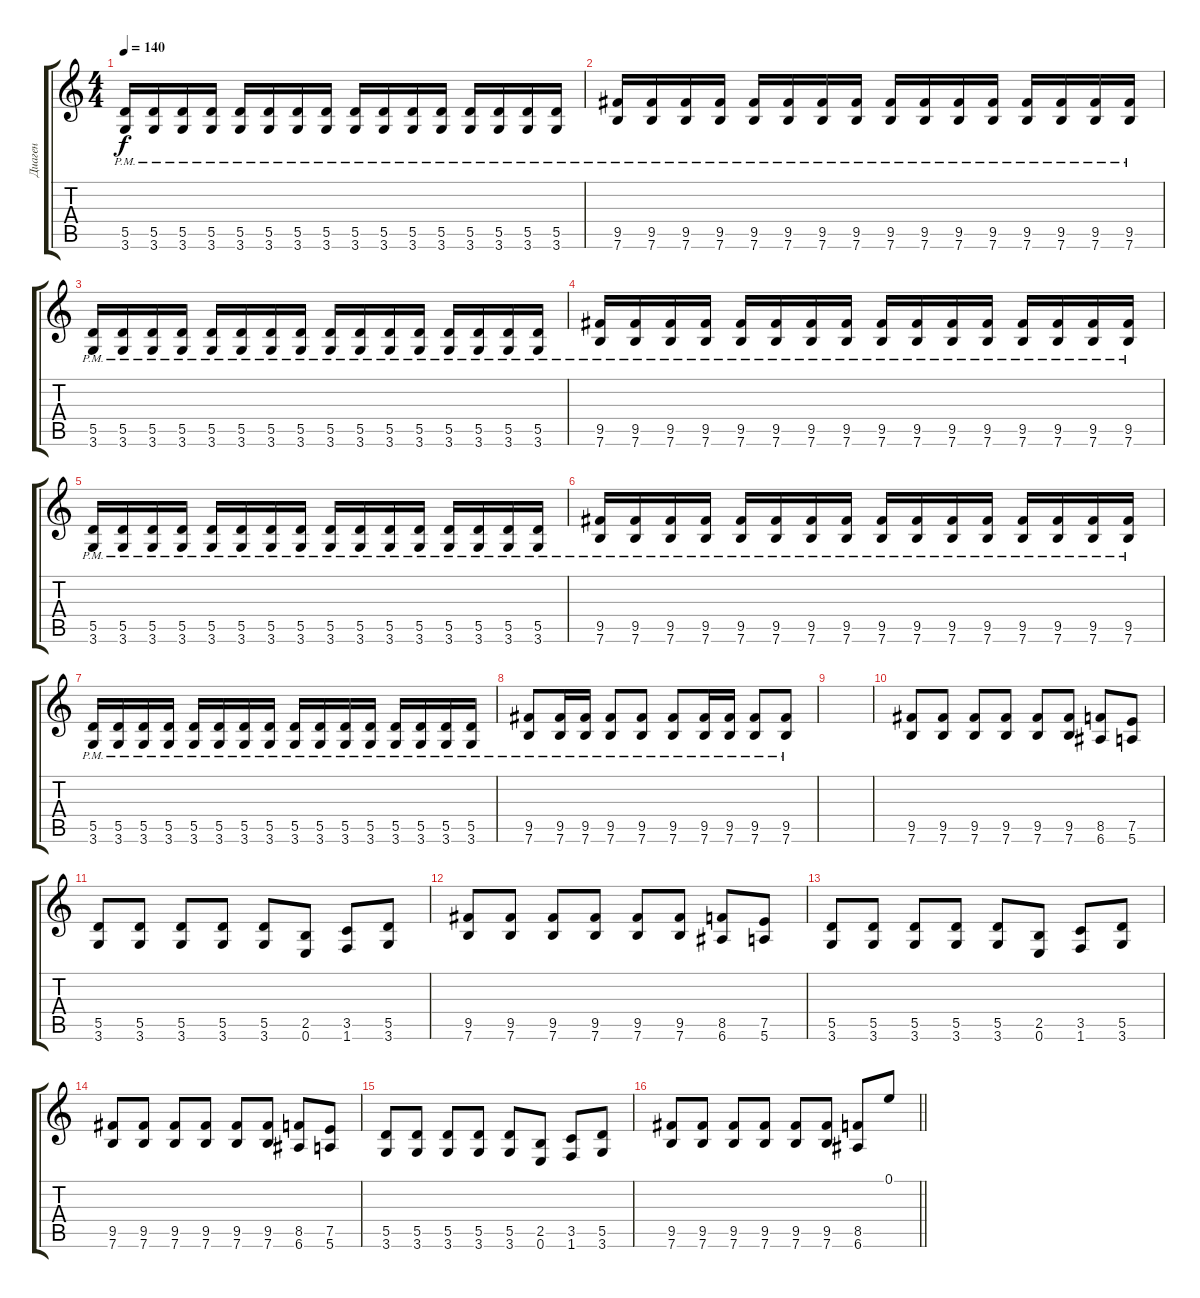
\track ("Диаген" "Диаген") {instrument overdrivenguitar}
\staff {score tabs}
\tuning (E4 B3 G3 D3 A2 E2) {hide}
\ts (4 4)
\tempo 140
\clef g2
\ks c
(5.5{pm} 3.6{pm}).16{dy f} (5.5{pm} 3.6{pm}).16 (5.5{pm} 3.6{pm}).16 (5.5{pm} 3.6{pm}).16 (5.5{pm} 3.6{pm}).16 (5.5{pm} 3.6{pm}).16 (5.5{pm} 3.6{pm}).16 (5.5{pm} 3.6{pm}).16 (5.5{pm} 3.6{pm}).16 (5.5{pm} 3.6{pm}).16 (5.5{pm} 3.6{pm}).16 (5.5{pm} 3.6{pm}).16 (5.5{pm} 3.6{pm}).16 (5.5{pm} 3.6{pm}).16 (5.5{pm} 3.6{pm}).16 (5.5{pm} 3.6{pm}).16 |
(9.5{pm} 7.6{pm}).16 (9.5{pm} 7.6{pm}).16 (9.5{pm} 7.6{pm}).16 (9.5{pm} 7.6{pm}).16 (9.5{pm} 7.6{pm}).16 (9.5{pm} 7.6{pm}).16 (9.5{pm} 7.6{pm}).16 (9.5{pm} 7.6{pm}).16 (9.5{pm} 7.6{pm}).16 (9.5{pm} 7.6{pm}).16 (9.5{pm} 7.6{pm}).16 (9.5{pm} 7.6{pm}).16 (9.5{pm} 7.6{pm}).16 (9.5{pm} 7.6{pm}).16 (9.5{pm} 7.6{pm}).16 (9.5{pm} 7.6{pm}).16 |
(5.5{pm} 3.6{pm}).16 (5.5{pm} 3.6{pm}).16 (5.5{pm} 3.6{pm}).16 (5.5{pm} 3.6{pm}).16 (5.5{pm} 3.6{pm}).16 (5.5{pm} 3.6{pm}).16 (5.5{pm} 3.6{pm}).16 (5.5{pm} 3.6{pm}).16 (5.5{pm} 3.6{pm}).16 (5.5{pm} 3.6{pm}).16 (5.5{pm} 3.6{pm}).16 (5.5{pm} 3.6{pm}).16 (5.5{pm} 3.6{pm}).16 (5.5{pm} 3.6{pm}).16 (5.5{pm} 3.6{pm}).16 (5.5{pm} 3.6{pm}).16 |
(9.5{pm} 7.6{pm}).16 (9.5{pm} 7.6{pm}).16 (9.5{pm} 7.6{pm}).16 (9.5{pm} 7.6{pm}).16 (9.5{pm} 7.6{pm}).16 (9.5{pm} 7.6{pm}).16 (9.5{pm} 7.6{pm}).16 (9.5{pm} 7.6{pm}).16 (9.5{pm} 7.6{pm}).16 (9.5{pm} 7.6{pm}).16 (9.5{pm} 7.6{pm}).16 (9.5{pm} 7.6{pm}).16 (9.5{pm} 7.6{pm}).16 (9.5{pm} 7.6{pm}).16 (9.5{pm} 7.6{pm}).16 (9.5{pm} 7.6{pm}).16 |
(5.5{pm} 3.6{pm}).16 (5.5{pm} 3.6{pm}).16 (5.5{pm} 3.6{pm}).16 (5.5{pm} 3.6{pm}).16 (5.5{pm} 3.6{pm}).16 (5.5{pm} 3.6{pm}).16 (5.5{pm} 3.6{pm}).16 (5.5{pm} 3.6{pm}).16 (5.5{pm} 3.6{pm}).16 (5.5{pm} 3.6{pm}).16 (5.5{pm} 3.6{pm}).16 (5.5{pm} 3.6{pm}).16 (5.5{pm} 3.6{pm}).16 (5.5{pm} 3.6{pm}).16 (5.5{pm} 3.6{pm}).16 (5.5{pm} 3.6{pm}).16 |
(9.5{pm} 7.6{pm}).16 (9.5{pm} 7.6{pm}).16 (9.5{pm} 7.6{pm}).16 (9.5{pm} 7.6{pm}).16 (9.5{pm} 7.6{pm}).16 (9.5{pm} 7.6{pm}).16 (9.5{pm} 7.6{pm}).16 (9.5{pm} 7.6{pm}).16 (9.5{pm} 7.6{pm}).16 (9.5{pm} 7.6{pm}).16 (9.5{pm} 7.6{pm}).16 (9.5{pm} 7.6{pm}).16 (9.5{pm} 7.6{pm}).16 (9.5{pm} 7.6{pm}).16 (9.5{pm} 7.6{pm}).16 (9.5{pm} 7.6{pm}).16 |
(5.5{pm} 3.6{pm}).16 (5.5{pm} 3.6{pm}).16 (5.5{pm} 3.6{pm}).16 (5.5{pm} 3.6{pm}).16 (5.5{pm} 3.6{pm}).16 (5.5{pm} 3.6{pm}).16 (5.5{pm} 3.6{pm}).16 (5.5{pm} 3.6{pm}).16 (5.5{pm} 3.6{pm}).16 (5.5{pm} 3.6{pm}).16 (5.5{pm} 3.6{pm}).16 (5.5{pm} 3.6{pm}).16 (5.5{pm} 3.6{pm}).16 (5.5{pm} 3.6{pm}).16 (5.5{pm} 3.6{pm}).16 (5.5{pm} 3.6{pm}).16 |
(9.5{pm} 7.6{pm}).8 (9.5{pm} 7.6{pm}).16 (9.5{pm} 7.6{pm}).16 (9.5{pm} 7.6{pm}).8 (9.5{pm} 7.6{pm}).8 (9.5{pm} 7.6{pm}).8 (9.5{pm} 7.6{pm}).16 (9.5{pm} 7.6{pm}).16 (9.5{pm} 7.6{pm}).8 (9.5{pm} 7.6{pm}).8 |
|
(9.5 7.6).8 (9.5 7.6).8 (9.5 7.6).8 (9.5 7.6).8 (9.5 7.6).8 (9.5 7.6).8 (8.5 6.6).8 (7.5 5.6).8 |
(5.5 3.6).8 (5.5 3.6).8 (5.5 3.6).8 (5.5 3.6).8 (5.5 3.6).8 (2.5 0.6).8 (3.5 1.6).8 (5.5 3.6).8 |
(9.5 7.6).8 (9.5 7.6).8 (9.5 7.6).8 (9.5 7.6).8 (9.5 7.6).8 (9.5 7.6).8 (8.5 6.6).8 (7.5 5.6).8 |
(5.5 3.6).8 (5.5 3.6).8 (5.5 3.6).8 (5.5 3.6).8 (5.5 3.6).8 (2.5 0.6).8 (3.5 1.6).8 (5.5 3.6).8 |
(9.5 7.6).8 (9.5 7.6).8 (9.5 7.6).8 (9.5 7.6).8 (9.5 7.6).8 (9.5 7.6).8 (8.5 6.6).8 (7.5 5.6).8 |
(5.5 3.6).8 (5.5 3.6).8 (5.5 3.6).8 (5.5 3.6).8 (5.5 3.6).8 (2.5 0.6).8 (3.5 1.6).8 (5.5 3.6).8 |
\barLineRight lightlight
(9.5 7.6).8 (9.5 7.6).8 (9.5 7.6).8 (9.5 7.6).8 (9.5 7.6).8 (9.5 7.6).8 (8.5 6.6).8 0.1.8
